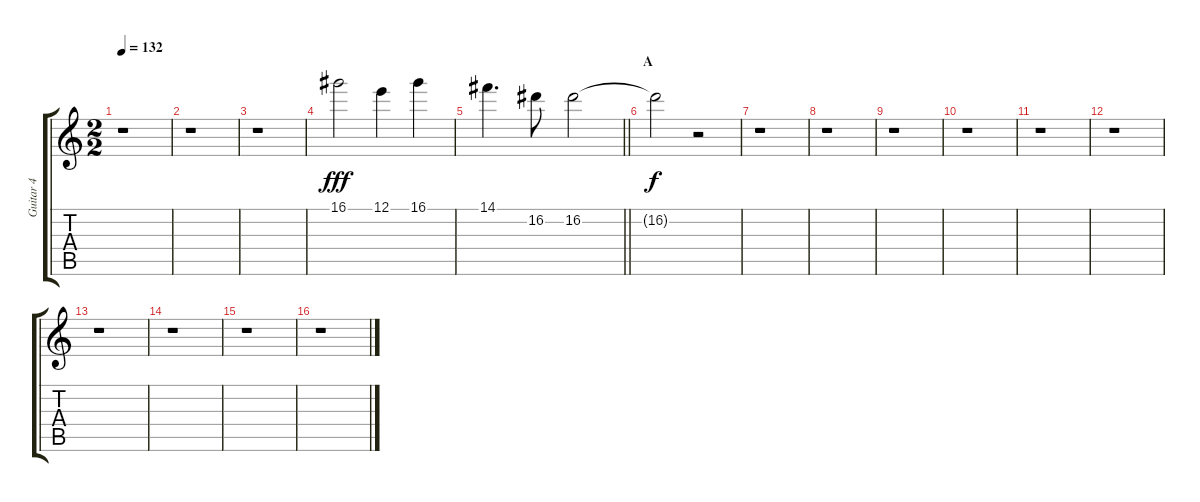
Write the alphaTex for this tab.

\track ("Guitar 4" "Guitar 4") {instrument distortionguitar}
\staff {score tabs}
\tuning (E4 B3 G3 D3 A2 E2) {hide}
\ts (2 2)
\tempo 132
\clef g2
\ks c
r.1{dy fff instrument distortionguitar} |
r.1 |
r.1 |
16.1.2 12.1.4 16.1.4 |
\barLineRight lightlight
14.1.4{d} 16.2.8 16.2.2 |
\section ("" "A")
16.2{t}.2{dy f volume 0} r.2 |
r.1 |
r.1 |
r.1 |
r.1 |
r.1 |
r.1 |
r.1 |
r.1 |
r.1 |
r.1
